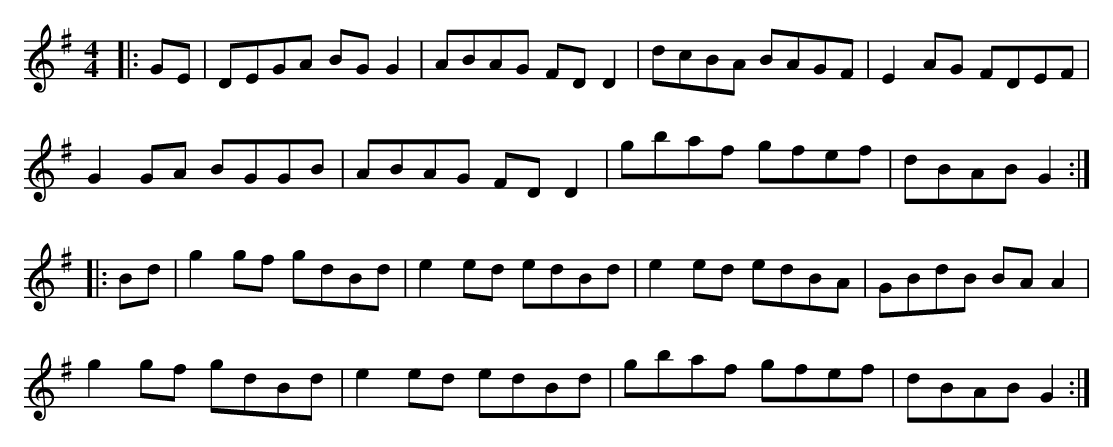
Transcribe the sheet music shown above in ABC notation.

X:1
M:4/4
K:G
|:GE|DEGA BGG2|ABAG FDD2|dcBA BAGF|E2AG FDEF|
G2GA BGGB|ABAG FDD2|gbaf gfef|dBAB G2:|
|:Bd|g2gf gdBd|e2ed edBd|e2ed edBA|GBdB BAA2|
g2gf gdBd|e2ed edBd|gbaf gfef|dBAB G2:|
